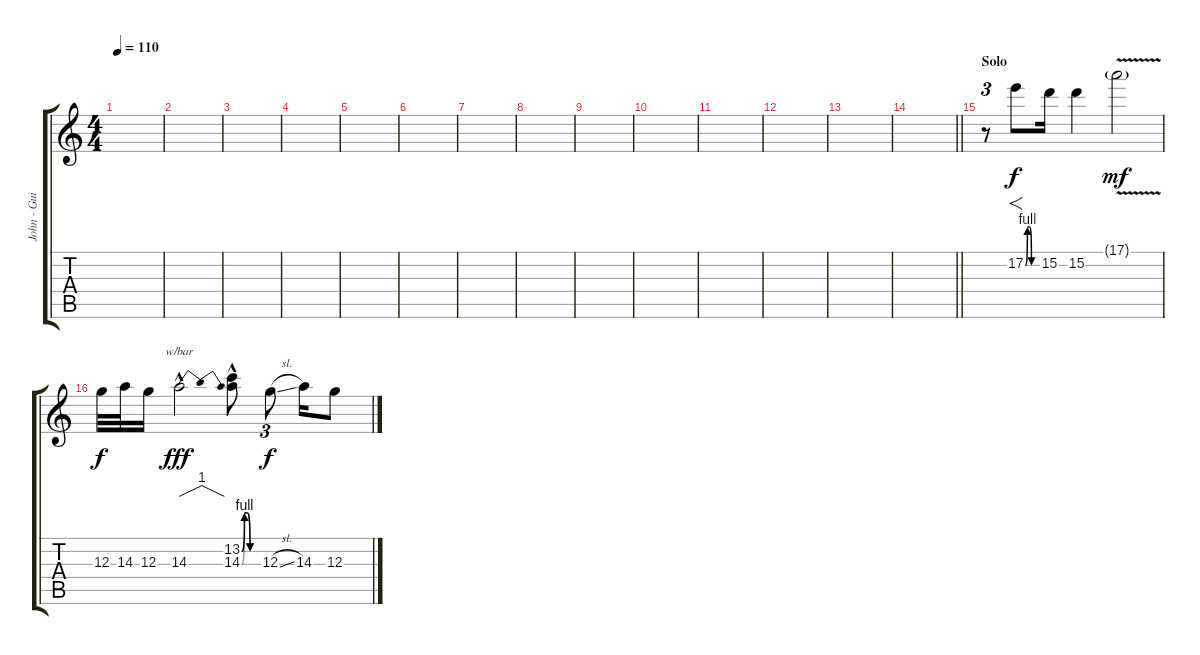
\track ("John - Guitar 2" "John - Gui") {instrument electricguitarclean}
\staff {score tabs}
\tuning (E4 B3 G3 D3 A2 E2) {hide}
\ts (4 4)
\tempo 110
\clef g2
\ks c
|
|
|
|
|
|
|
|
|
|
|
|
|
\barLineRight lightlight
|
\section ("" "Solo")
r.8{tu (3 2) volume 16 instrument overdrivenguitar} 17.2{be (custom 0 0 10 4 20 4 30 0 60 0)}.8{f} 15.2.16 15.2.4 17.1{v g}.2{dy mf} |
12.3.32{dy f} 14.3.32 12.3.16 14.3{hac}.2{tbe (dip default 0 0 35 4 60 0) dy fff} (13.2{be (custom 0 0 10 4 20 4 30 0 60 0) hac} 14.3{be (custom 0 0 10 4 20 4 30 0 60 0) hac}).8 12.3{sl}.8{tu (3 2) dy f} 14.3.16 12.3.8
